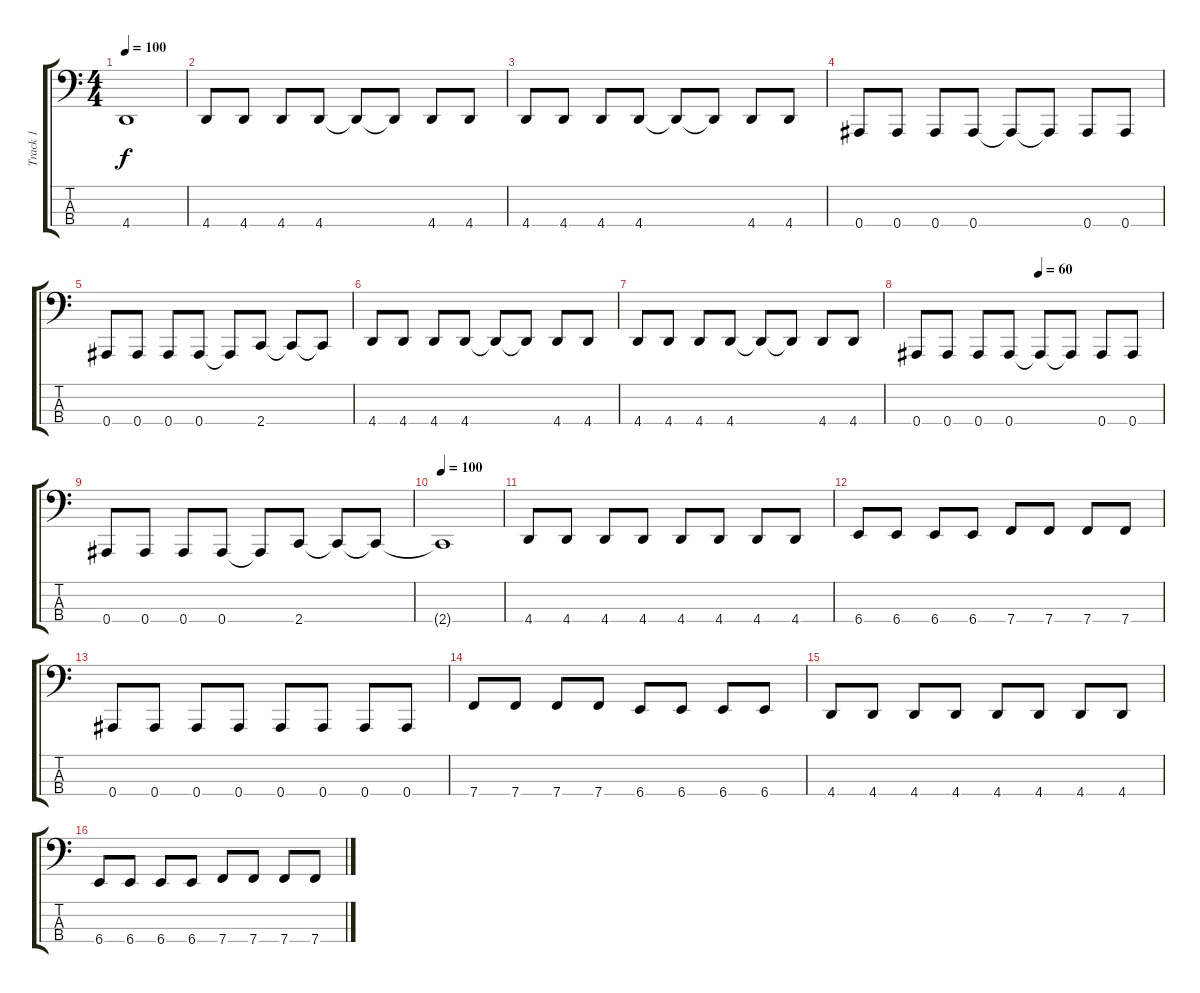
\track ("Track 1" "Track 1") {instrument electricbasspick}
\staff {score tabs}
\tuning (Eb2 Bb1 F1 Bb0) {hide}
\ts (4 4)
\tempo 100
\clef f4
\ks c
4.4{t}.1{dy f} |
4.4.8 4.4.8 4.4.8 4.4.8 4.4{t}.8 4.4{t}.8 4.4.8 4.4.8 |
4.4.8 4.4.8 4.4.8 4.4.8 4.4{t}.8 4.4{t}.8 4.4.8 4.4.8 |
0.4.8 0.4.8 0.4.8 0.4.8 0.4{t}.8 0.4{t}.8 0.4.8 0.4.8 |
0.4.8 0.4.8 0.4.8 0.4.8 0.4{t}.8 2.4.8 2.4{t}.8 2.4{t}.8 |
4.4.8 4.4.8 4.4.8 4.4.8 4.4{t}.8 4.4{t}.8 4.4.8 4.4.8 |
4.4.8 4.4.8 4.4.8 4.4.8 4.4{t}.8 4.4{t}.8 4.4.8 4.4.8 |
\tempo (60 0.5)
0.4.8 0.4.8 0.4.8 0.4.8 0.4{t}.8 0.4{t}.8 0.4.8 0.4.8 |
0.4.8 0.4.8 0.4.8 0.4.8 0.4{t}.8 2.4.8 2.4{t}.8 2.4{t}.8 |
\tempo 100
2.4{t}.1 |
4.4.8 4.4.8 4.4.8 4.4.8 4.4.8 4.4.8 4.4.8 4.4.8 |
6.4.8 6.4.8 6.4.8 6.4.8 7.4.8 7.4.8 7.4.8 7.4.8 |
0.4.8 0.4.8 0.4.8 0.4.8 0.4.8 0.4.8 0.4.8 0.4.8 |
7.4.8 7.4.8 7.4.8 7.4.8 6.4.8 6.4.8 6.4.8 6.4.8 |
4.4.8 4.4.8 4.4.8 4.4.8 4.4.8 4.4.8 4.4.8 4.4.8 |
6.4.8 6.4.8 6.4.8 6.4.8 7.4.8 7.4.8 7.4.8 7.4.8
